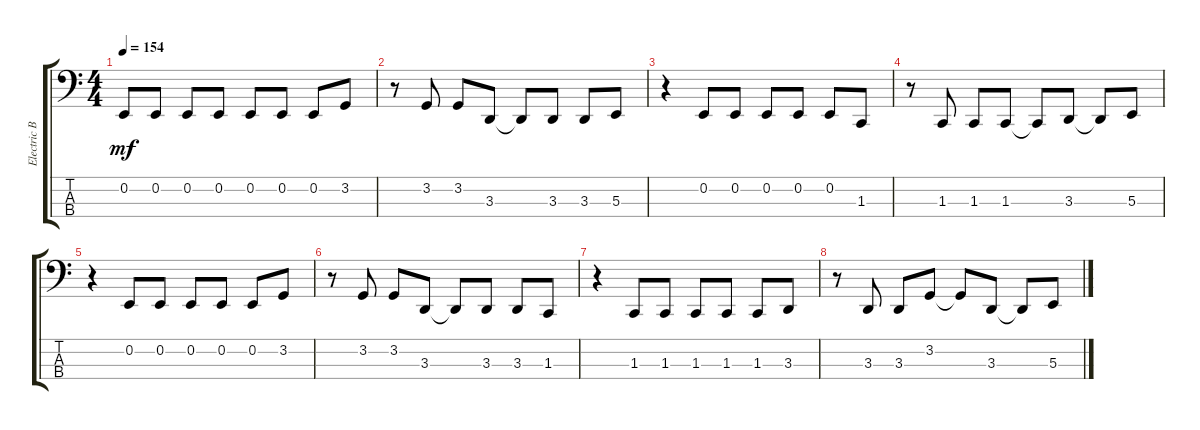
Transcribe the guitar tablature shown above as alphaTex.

\track ("Electric Bass" "Electric B") {instrument electricbassfinger}
\staff {score tabs}
\tuning (A1 E1 B0 E0) {hide}
\ts (4 4)
\tempo 154
\clef f4
\ks c
0.2.8{dy mf} 0.2.8 0.2.8 0.2.8 0.2.8 0.2.8 0.2.8 3.2.8 |
r.8 3.2.8 3.2.8 3.3.8 3.3{t}.8 3.3.8 3.3.8 5.3.8 |
r.4 0.2.8 0.2.8 0.2.8 0.2.8 0.2.8 1.3.8 |
r.8 1.3.8 1.3.8 1.3.8 1.3{t}.8 3.3.8 3.3{t}.8 5.3.8 |
r.4 0.2.8 0.2.8 0.2.8 0.2.8 0.2.8 3.2.8 |
r.8 3.2.8 3.2.8 3.3.8 3.3{t}.8 3.3.8 3.3.8 1.3.8 |
r.4 1.3.8 1.3.8 1.3.8 1.3.8 1.3.8 3.3.8 |
r.8 3.3.8 3.3.8 3.2.8 3.2{t}.8 3.3.8 3.3{t}.8 5.3.8
